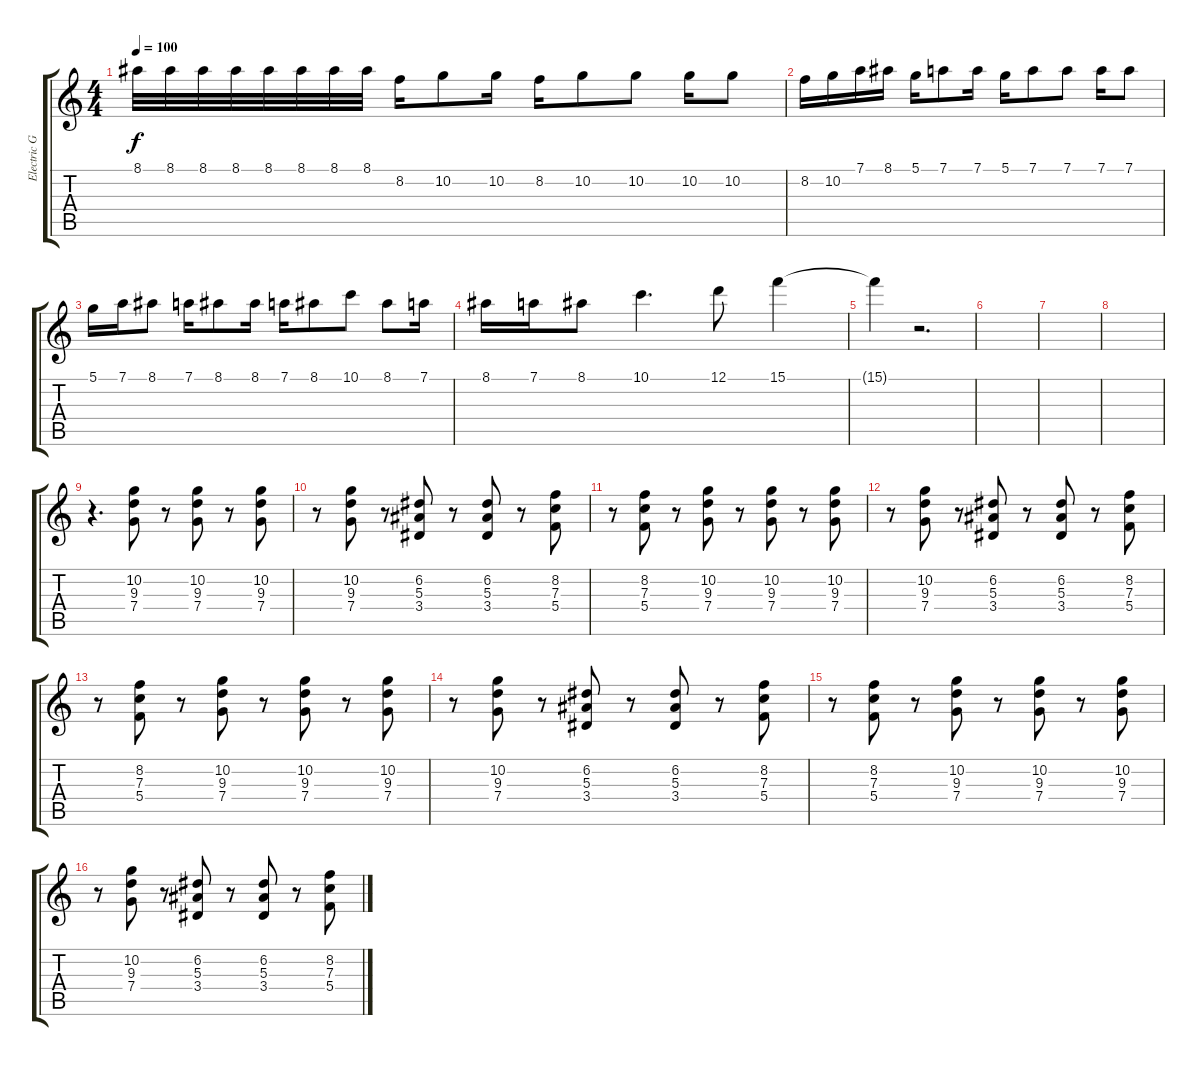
\track ("Electric Guitar Lead" "Electric G") {instrument overdrivenguitar}
\staff {score tabs}
\tuning (D4 A3 F3 C3 G2 D2) {hide}
\ts (4 4)
\tempo 100
\clef g2
\ks c
8.1.32{dy f} 8.1.32 8.1.32 8.1.32 8.1.32 8.1.32 8.1.32 8.1.32 8.2.16 10.2.8 10.2.16 8.2.16 10.2.8 10.2.8 10.2.16 10.2.8 |
8.2.16 10.2.16 7.1.16 8.1.16 5.1.16 7.1.8 7.1.16 5.1.16 7.1.8 7.1.8 7.1.16 7.1.8 |
5.1.16 7.1.16 8.1.8 7.1.16 8.1.8 8.1.16 7.1.16 8.1.8 10.1.8 8.1.8 7.1.16 |
8.1.16 7.1.16 8.1.8 10.1.4{d} 12.1.8 15.1.4 |
15.1{t}.4 r.2{d} |
|
|
|
r.4{d} (10.2 9.3 7.4).8 r.8 (10.2 9.3 7.4).8 r.8 (10.2 9.3 7.4).8 |
r.8 (10.2 9.3 7.4).8 r.8 (6.2 5.3 3.4).8 r.8 (6.2 5.3 3.4).8 r.8 (8.2 7.3 5.4).8 |
r.8 (8.2 7.3 5.4).8 r.8 (10.2 9.3 7.4).8 r.8 (10.2 9.3 7.4).8 r.8 (10.2 9.3 7.4).8 |
r.8 (10.2 9.3 7.4).8 r.8 (6.2 5.3 3.4).8 r.8 (6.2 5.3 3.4).8 r.8 (8.2 7.3 5.4).8 |
r.8 (8.2 7.3 5.4).8 r.8 (10.2 9.3 7.4).8 r.8 (10.2 9.3 7.4).8 r.8 (10.2 9.3 7.4).8 |
r.8 (10.2 9.3 7.4).8 r.8 (6.2 5.3 3.4).8 r.8 (6.2 5.3 3.4).8 r.8 (8.2 7.3 5.4).8 |
r.8 (8.2 7.3 5.4).8 r.8 (10.2 9.3 7.4).8 r.8 (10.2 9.3 7.4).8 r.8 (10.2 9.3 7.4).8 |
r.8 (10.2 9.3 7.4).8 r.8 (6.2 5.3 3.4).8 r.8 (6.2 5.3 3.4).8 r.8 (8.2 7.3 5.4).8
